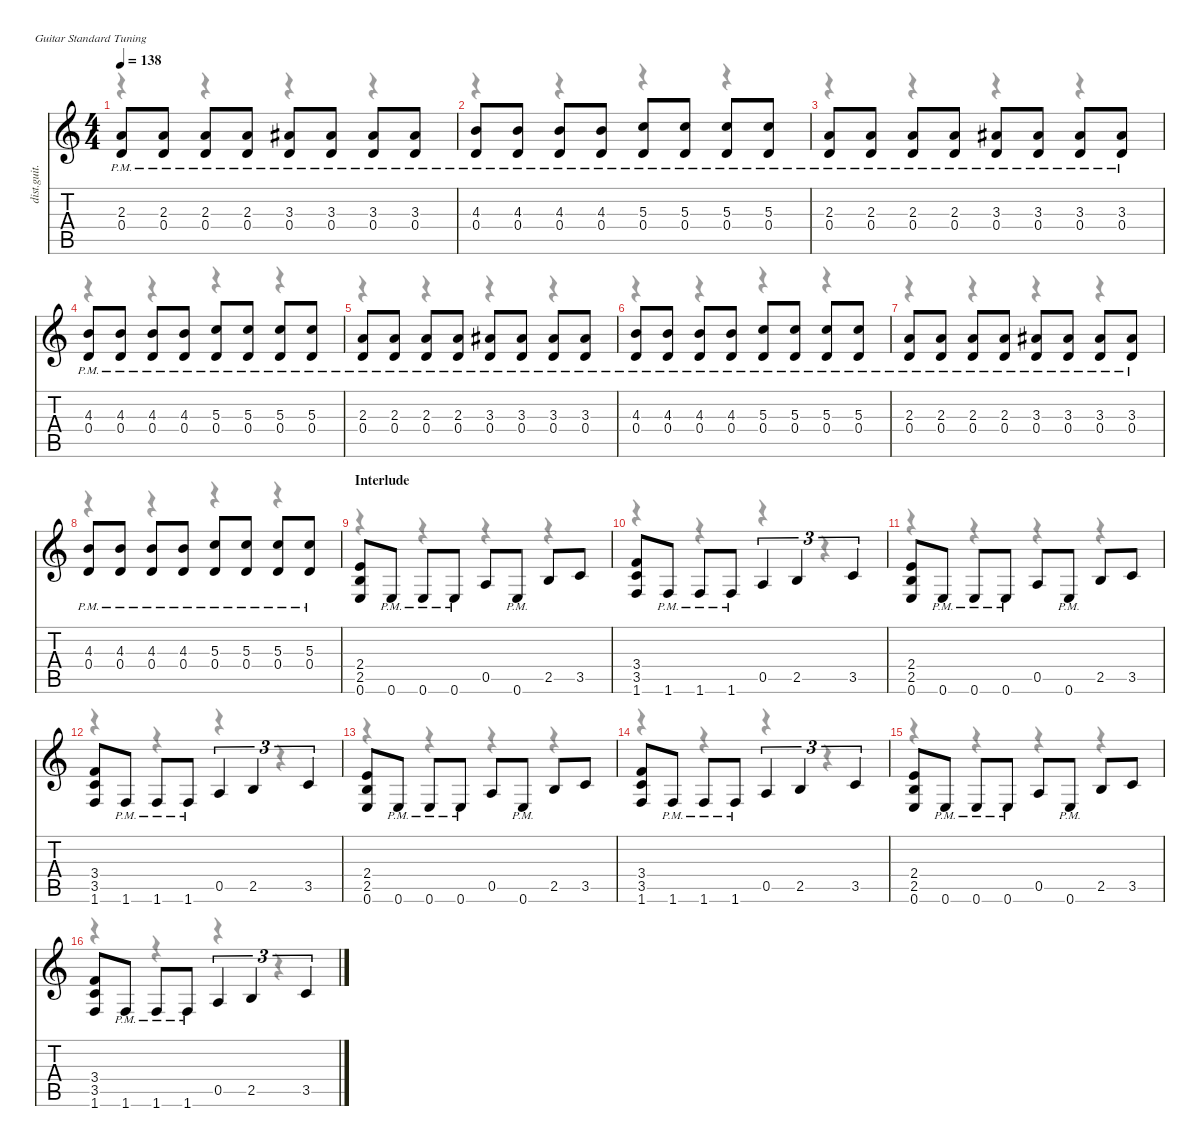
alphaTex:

\defaultSystemsLayout 4
\hideDynamics
\bracketExtendMode nobrackets
\track ("Kirk Hammett ( Lead )" "dist.guit.") {instrument distortionguitar}
\staff {score tabs}
\tuning (E4 B3 G3 D3 A2 E2)
\voice
\ts (4 4)
\tempo 138
\clef g2
\ks c
(2.3{pm} 0.4{pm}).8{dy f} (2.3{pm} 0.4{pm}).8 (2.3{pm} 0.4{pm}).8 (2.3{pm} 0.4{pm}).8 (3.3{pm acc #} 0.4{pm}).8 (3.3{pm acc #} 0.4{pm}).8 (3.3{pm acc #} 0.4{pm}).8 (3.3{pm acc #} 0.4{pm}).8 |
(4.3{pm} 0.4{pm}).8 (4.3{pm} 0.4{pm}).8 (4.3{pm} 0.4{pm}).8 (4.3{pm} 0.4{pm}).8 (5.3{pm} 0.4{pm}).8 (5.3{pm} 0.4{pm}).8 (5.3{pm} 0.4{pm}).8 (5.3{pm} 0.4{pm}).8 |
(2.3{pm} 0.4{pm}).8 (2.3{pm} 0.4{pm}).8 (2.3{pm} 0.4{pm}).8 (2.3{pm} 0.4{pm}).8 (3.3{pm acc #} 0.4{pm}).8 (3.3{pm acc #} 0.4{pm}).8 (3.3{pm acc #} 0.4{pm}).8 (3.3{pm acc #} 0.4{pm}).8 |
(4.3{pm} 0.4{pm}).8 (4.3{pm} 0.4{pm}).8 (4.3{pm} 0.4{pm}).8 (4.3{pm} 0.4{pm}).8 (5.3{pm} 0.4{pm}).8 (5.3{pm} 0.4{pm}).8 (5.3{pm} 0.4{pm}).8 (5.3{pm} 0.4{pm}).8 |
(2.3{pm} 0.4{pm}).8 (2.3{pm} 0.4{pm}).8 (2.3{pm} 0.4{pm}).8 (2.3{pm} 0.4{pm}).8 (3.3{pm acc #} 0.4{pm}).8 (3.3{pm acc #} 0.4{pm}).8 (3.3{pm acc #} 0.4{pm}).8 (3.3{pm acc #} 0.4{pm}).8 |
(4.3{pm} 0.4{pm}).8 (4.3{pm} 0.4{pm}).8 (4.3{pm} 0.4{pm}).8 (4.3{pm} 0.4{pm}).8 (5.3{pm} 0.4{pm}).8 (5.3{pm} 0.4{pm}).8 (5.3{pm} 0.4{pm}).8 (5.3{pm} 0.4{pm}).8 |
(2.3{pm} 0.4{pm}).8 (2.3{pm} 0.4{pm}).8 (2.3{pm} 0.4{pm}).8 (2.3{pm} 0.4{pm}).8 (3.3{pm acc #} 0.4{pm}).8 (3.3{pm acc #} 0.4{pm}).8 (3.3{pm acc #} 0.4{pm}).8 (3.3{pm acc #} 0.4{pm}).8 |
(4.3{pm} 0.4{pm}).8 (4.3{pm} 0.4{pm}).8 (4.3{pm} 0.4{pm}).8 (4.3{pm} 0.4{pm}).8 (5.3{pm} 0.4{pm}).8 (5.3{pm} 0.4{pm}).8 (5.3{pm} 0.4{pm}).8 (5.3{pm} 0.4{pm}).8 |
\section ("" "Interlude")
(2.4 2.5 0.6).8 0.6{pm}.8 0.6{pm}.8 0.6{pm}.8 0.5.8 0.6{pm}.8 2.5.8 3.5.8 |
(3.4 3.5 1.6).8 1.6{pm}.8 1.6{pm}.8 1.6{pm}.8 0.5.4{tu (3 2)} 2.5.4{tu (3 2)} 3.5.4{tu (3 2)} |
(2.4 2.5 0.6).8 0.6{pm}.8 0.6{pm}.8 0.6{pm}.8 0.5.8 0.6{pm}.8 2.5.8 3.5.8 |
(3.4 3.5 1.6).8 1.6{pm}.8 1.6{pm}.8 1.6{pm}.8 0.5.4{tu (3 2)} 2.5.4{tu (3 2)} 3.5.4{tu (3 2)} |
(2.4 2.5 0.6).8 0.6{pm}.8 0.6{pm}.8 0.6{pm}.8 0.5.8 0.6{pm}.8 2.5.8 3.5.8 |
(3.4 3.5 1.6).8 1.6{pm}.8 1.6{pm}.8 1.6{pm}.8 0.5.4{tu (3 2)} 2.5.4{tu (3 2)} 3.5.4{tu (3 2)} |
(2.4 2.5 0.6).8 0.6{pm}.8 0.6{pm}.8 0.6{pm}.8 0.5.8 0.6{pm}.8 2.5.8 3.5.8 |
(3.4 3.5 1.6).8 1.6{pm}.8 1.6{pm}.8 1.6{pm}.8 0.5.4{tu (3 2)} 2.5.4{tu (3 2)} 3.5.4{tu (3 2)}
\voice
\clef g2
\ottava regular
\simile none
\ks c
r.4{dy mf} r.4 r.4 r.4 |
r.4 r.4 r.4 r.4 |
r.4 r.4 r.4 r.4 |
r.4 r.4 r.4 r.4 |
r.4 r.4 r.4 r.4 |
r.4 r.4 r.4 r.4 |
r.4 r.4 r.4 r.4 |
r.4 r.4 r.4 r.4 |
r.4 r.4 r.4 r.4 |
r.4 r.4 r.4 r.4 |
r.4 r.4 r.4 r.4 |
r.4 r.4 r.4 r.4 |
r.4 r.4 r.4 r.4 |
r.4 r.4 r.4 r.4 |
r.4 r.4 r.4 r.4 |
r.4 r.4 r.4 r.4
